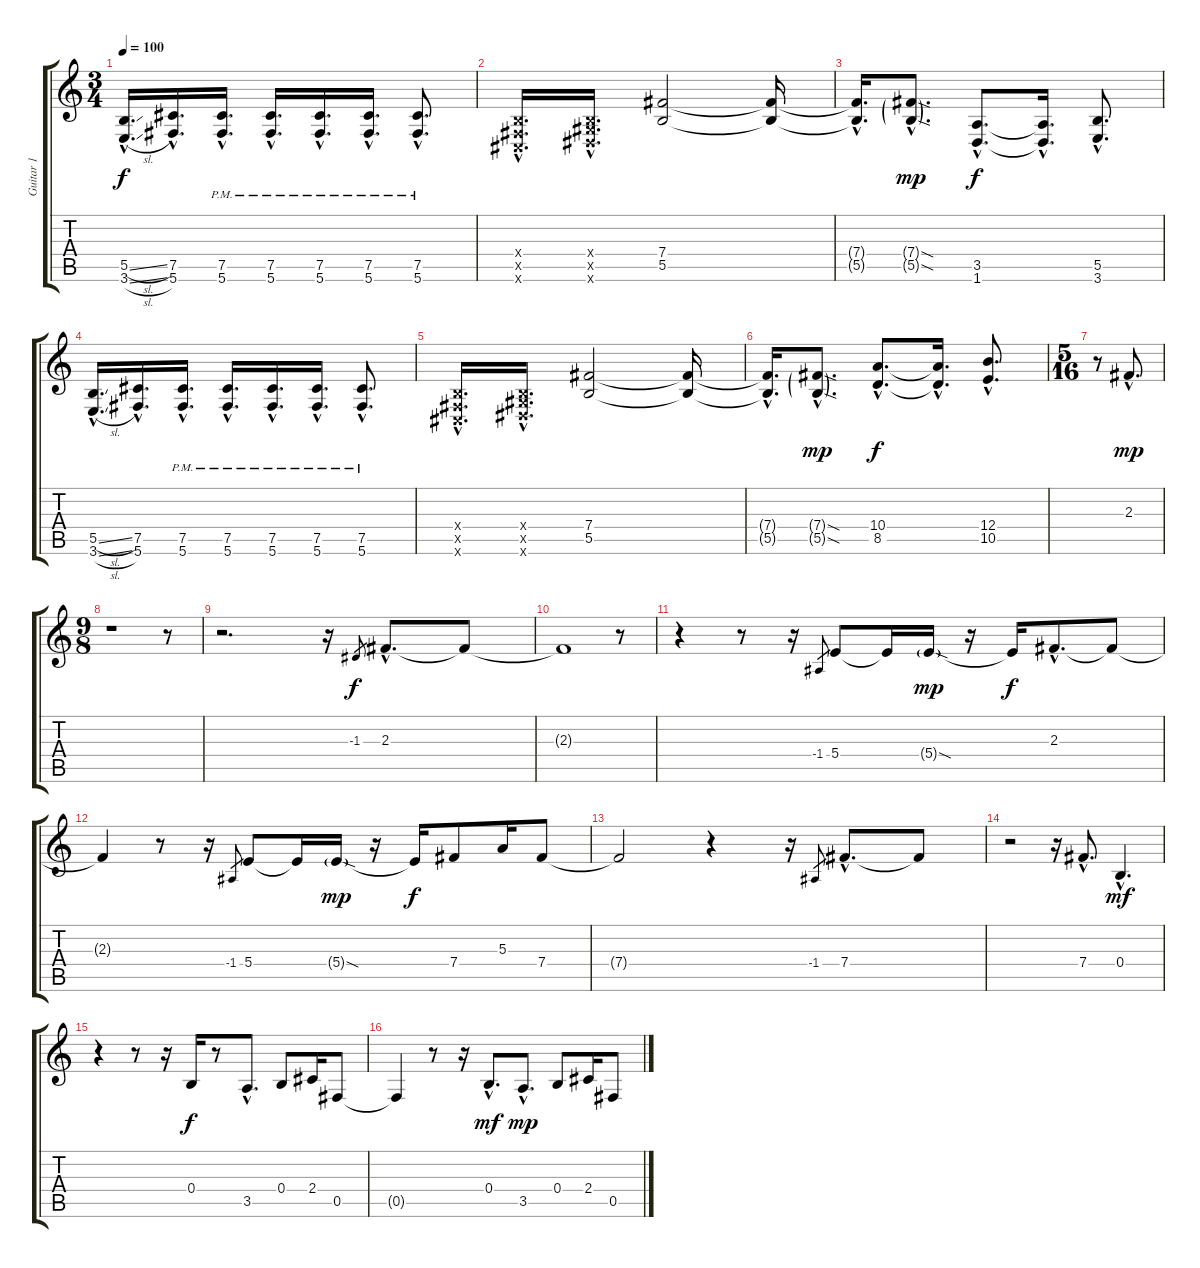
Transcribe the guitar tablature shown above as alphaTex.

\track ("Guitar 1" "Guitar 1") {instrument acousticguitarsteel}
\staff {score tabs}
\tuning (Db4 Ab3 E3 B2 Gb2 Db2) {hide}
\ts (3 4)
\tempo 100
\clef g2
\ks c
(5.5{sl hac} 3.6{sl hac}).16{d dy f} (7.5{hac} 5.6{hac}).16{d} (7.5{hac pm} 5.6{hac}).16{d} (7.5{hac pm} 5.6{hac}).16{d} (7.5{hac pm} 5.6{hac}).16{d} (7.5{hac pm} 5.6{hac}).16{d} (7.5{hac pm} 5.6{hac}).8{d} |
(0.4{hac x} 0.5{hac x} 0.6{hac x}).16{d} (0.4{hac x} 2.5{hac x} 2.6{hac x}).16{d} (7.4 5.5).2 (7.4{t} 5.5{t}).16 |
(7.4{hac t} 5.5{hac t}).16{d} (7.4{sod g hac} 5.5{sod g hac}).8{d dy mp} (3.5{hac} 1.6{hac}).8{d dy f} (3.5{hac t} 1.6{hac t}).16{d} (5.5{hac} 3.6{hac}).8{d} |
(5.5{sl hac} 3.6{sl hac}).16{d} (7.5{hac} 5.6{hac}).16{d} (7.5{hac pm} 5.6{hac}).16{d} (7.5{hac pm} 5.6{hac}).16{d} (7.5{hac pm} 5.6{hac}).16{d} (7.5{hac pm} 5.6{hac}).16{d} (7.5{hac pm} 5.6{hac}).8{d} |
(0.4{hac x} 0.5{hac x} 0.6{hac x}).16{d} (0.4{hac x} 2.5{hac x} 2.6{hac x}).16{d} (7.4 5.5).2 (7.4{t} 5.5{t}).16 |
(7.4{hac t} 5.5{hac t}).16{d} (7.4{sod g hac} 5.5{sod g hac}).8{d dy mp} (10.4{hac} 8.5{hac}).8{d dy f} (10.4{hac t} 8.5{hac t}).16{d} (12.4{hac} 10.5{hac}).8{d} |
\ts (5 16)
r.8 2.3{hac}.8{d dy mp instrument acousticguitarsteel} |
\ts (9 8)
r.1 r.8 |
r.2{d} r.16 -1.3.8{gr dy f} 2.3{hac}.8{d volume 12 instrument electricguitarjazz} 2.3{t}.8 |
2.3{t}.1 r.8 |
r.4 r.8 r.16 -1.4.8{gr} 5.4.8 5.4{t}.16 5.4{sod g}.16{dy mp} r.16 5.4{t}.16{dy f} 2.3{hac}.8{d} 2.3{t}.8 |
2.3{t}.4 r.8 r.16 -1.4.8{gr} 5.4.8 5.4{t}.16 5.4{sod g}.16{dy mp} r.16 5.4{t}.16{dy f} 7.4.8 5.3.16 7.4.8 |
7.4{t}.2 r.4 r.16 -1.4.8{gr} 7.4{hac}.8{d} 7.4{t}.8 |
r.2 r.16 7.4{hac}.8{d} 0.4{hac}.4{d dy mf} |
r.4 r.8 r.16 0.4.16{dy f} r.8 3.5{hac}.8{d} 0.4.8 2.4.16 0.5.8 |
0.5{t}.4 r.8 r.16 0.4{hac}.8{d dy mf} 3.5{hac}.8{d dy mp} 0.4.8 2.4.16 0.5.8
